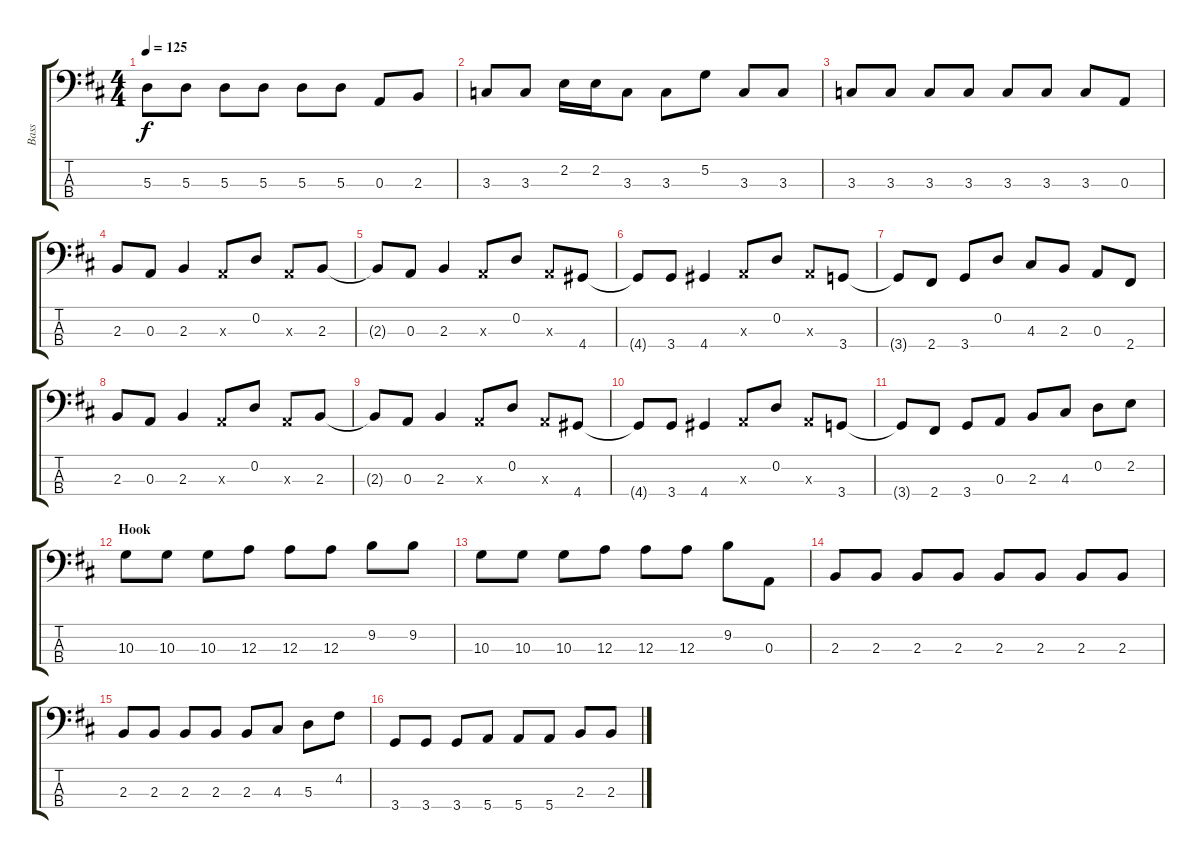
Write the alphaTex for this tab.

\track ("Bass" "Bass") {instrument electricbassfinger}
\staff {score tabs}
\tuning (G2 D2 A1 E1) {hide}
\ts (4 4)
\tempo 125
\clef f4
\ks bminor
5.3.8{dy f} 5.3.8 5.3.8 5.3.8 5.3.8 5.3.8 0.3.8 2.3.8 |
3.3.8 3.3.8 2.2.16 2.2.16 3.3.8 3.3.8 5.2.8 3.3.8 3.3.8 |
3.3.8 3.3.8 3.3.8 3.3.8 3.3.8 3.3.8 3.3.8 0.3.8 |
2.3.8 0.3.8 2.3.4 0.3{x}.8 0.2.8 0.3{x}.8 2.3.8 |
2.3{t}.8 0.3.8 2.3.4 0.3{x}.8 0.2.8 0.3{x}.8 4.4.8 |
4.4{t}.8 3.4.8 4.4.4 0.3{x}.8 0.2.8 0.3{x}.8 3.4.8 |
3.4{t}.8 2.4.8 3.4.8 0.2.8 4.3.8 2.3.8 0.3.8 2.4.8 |
2.3.8 0.3.8 2.3.4 0.3{x}.8 0.2.8 0.3{x}.8 2.3.8 |
2.3{t}.8 0.3.8 2.3.4 0.3{x}.8 0.2.8 0.3{x}.8 4.4.8 |
4.4{t}.8 3.4.8 4.4.4 0.3{x}.8 0.2.8 0.3{x}.8 3.4.8 |
3.4{t}.8 2.4.8 3.4.8 0.3.8 2.3.8 4.3.8 0.2.8 2.2.8 |
\section ("" "Hook")
10.3.8 10.3.8 10.3.8 12.3.8 12.3.8 12.3.8 9.2.8 9.2.8 |
10.3.8 10.3.8 10.3.8 12.3.8 12.3.8 12.3.8 9.2.8 0.3.8 |
2.3.8 2.3.8 2.3.8 2.3.8 2.3.8 2.3.8 2.3.8 2.3.8 |
2.3.8 2.3.8 2.3.8 2.3.8 2.3.8 4.3.8 5.3.8 4.2.8 |
3.4.8 3.4.8 3.4.8 5.4.8 5.4.8 5.4.8 2.3.8 2.3.8
